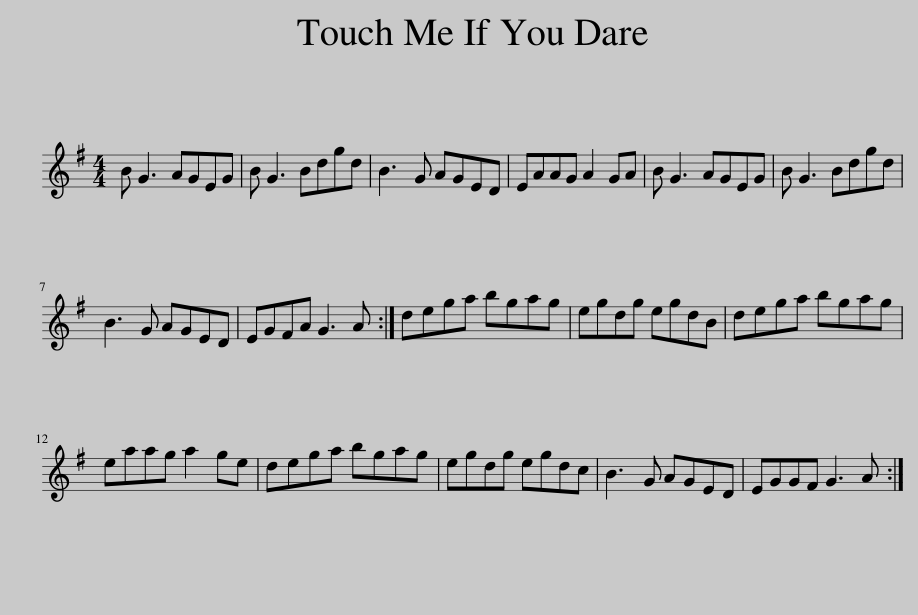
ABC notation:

X:1
L:1/8
M:4/4
I:linebreak $
K:G
V:1 treble
V:1
 B G3 AGEG | B G3 Bdgd | B3 G AGED | EAAG A2 GA | B G3 AGEG | %5
 B G3 Bdgd |$ B3 G AGED | EGFA G3 A :| dega bgag | egdg egdB | %10
 dega bgag |$ eaag a2 ge | dega bgag | egdg egdc | B3 G AGED | %15
 EGGF G3 A :| %16
